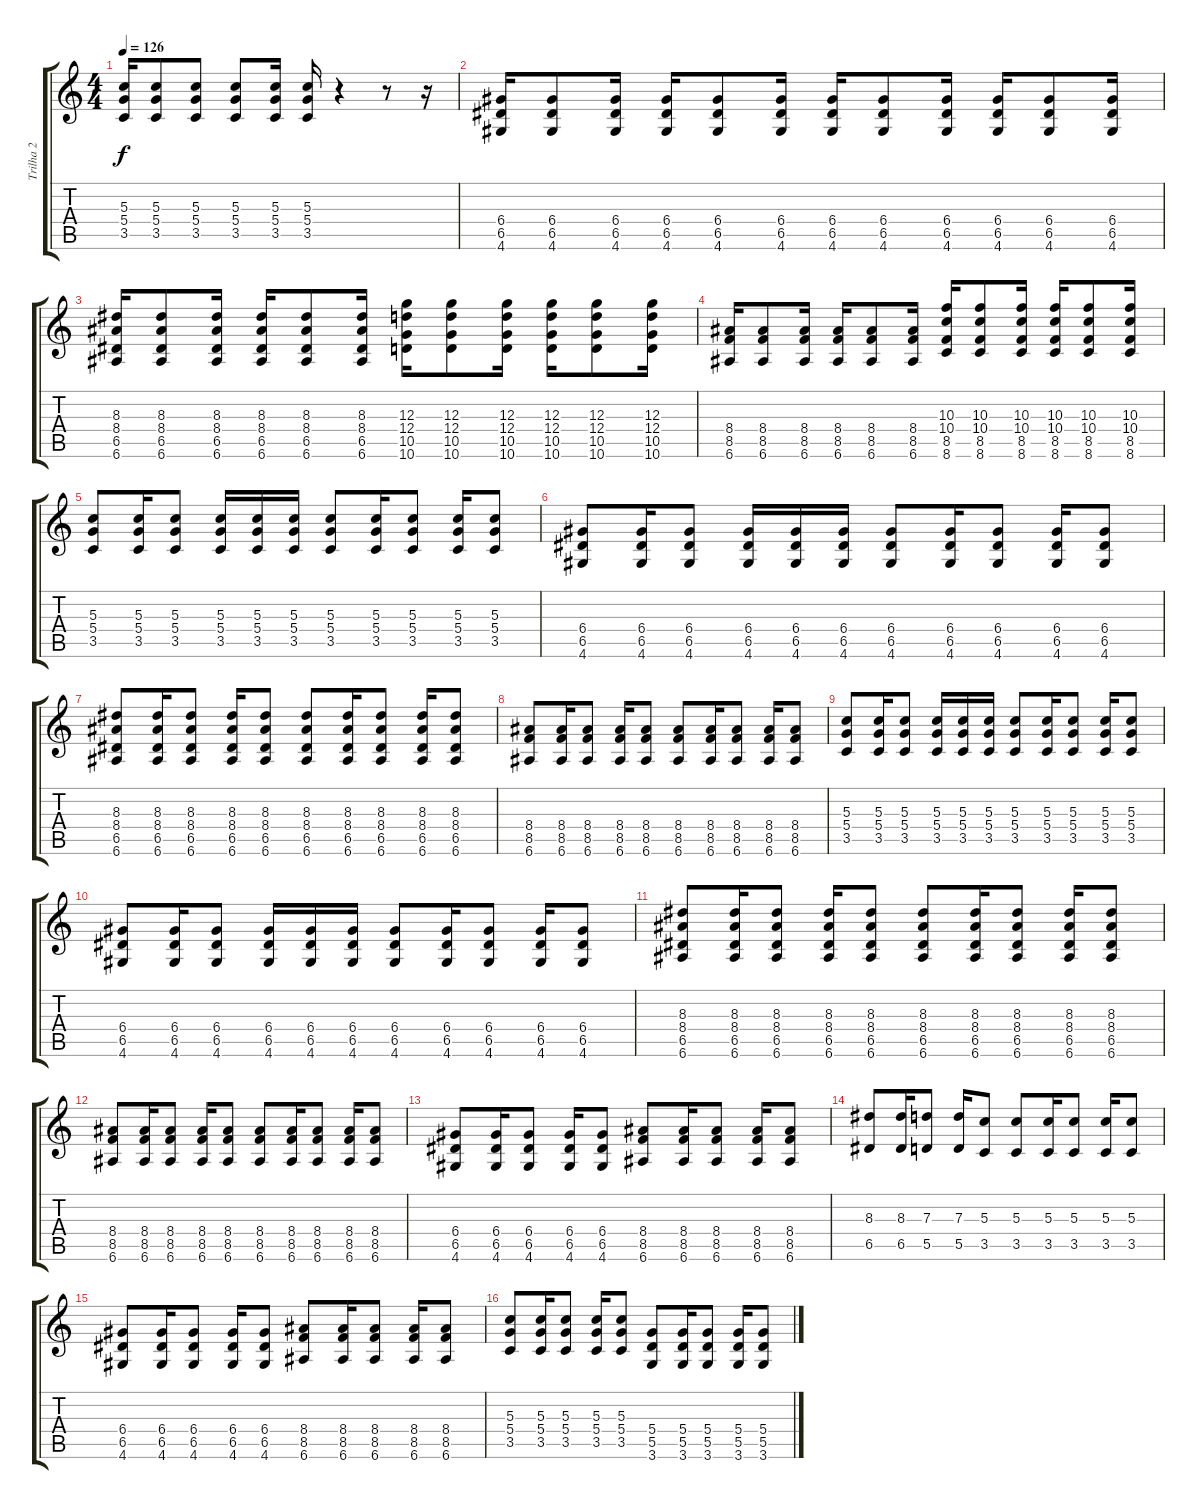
\track ("Trilha 2" "Trilha 2") {instrument distortionguitar}
\staff {score tabs}
\tuning (E4 B3 G3 D3 A2 E2) {hide}
\ts (4 4)
\tempo 126
\clef g2
\ks c
(5.3 5.4 3.5).16{dy f} (5.3 5.4 3.5).8 (5.3 5.4 3.5).8 (5.3 5.4 3.5).8 (5.3 5.4 3.5).16 (5.3 5.4 3.5).16 r.4 r.8 r.16 |
(6.4 6.5 4.6).16 (6.4 6.5 4.6).8 (6.4 6.5 4.6).16 (6.4 6.5 4.6).16 (6.4 6.5 4.6).8 (6.4 6.5 4.6).16 (6.4 6.5 4.6).16 (6.4 6.5 4.6).8 (6.4 6.5 4.6).16 (6.4 6.5 4.6).16 (6.4 6.5 4.6).8 (6.4 6.5 4.6).16 |
(8.3 8.4 6.5 6.6).16 (8.3 8.4 6.5 6.6).8 (8.3 8.4 6.5 6.6).16 (8.3 8.4 6.5 6.6).16 (8.3 8.4 6.5 6.6).8 (8.3 8.4 6.5 6.6).16 (12.3 12.4 10.5 10.6).16 (12.3 12.4 10.5 10.6).8 (12.3 12.4 10.5 10.6).16 (12.3 12.4 10.5 10.6).16 (12.3 12.4 10.5 10.6).8 (12.3 12.4 10.5 10.6).16 |
(8.4 8.5 6.6).16 (8.4 8.5 6.6).8 (8.4 8.5 6.6).16 (8.4 8.5 6.6).16 (8.4 8.5 6.6).8 (8.4 8.5 6.6).16 (10.3 10.4 8.5 8.6).16 (10.3 10.4 8.5 8.6).8 (10.3 10.4 8.5 8.6).16 (10.3 10.4 8.5 8.6).16 (10.3 10.4 8.5 8.6).8 (10.3 10.4 8.5 8.6).16 |
\section ("" "")
(5.3 5.4 3.5).8 (5.3 5.4 3.5).16 (5.3 5.4 3.5).8 (5.3 5.4 3.5).16 (5.3 5.4 3.5).16 (5.3 5.4 3.5).16 (5.3 5.4 3.5).8 (5.3 5.4 3.5).16 (5.3 5.4 3.5).8 (5.3 5.4 3.5).16 (5.3 5.4 3.5).8 |
(6.4 6.5 4.6).8 (6.4 6.5 4.6).16 (6.4 6.5 4.6).8 (6.4 6.5 4.6).16 (6.4 6.5 4.6).16 (6.4 6.5 4.6).16 (6.4 6.5 4.6).8 (6.4 6.5 4.6).16 (6.4 6.5 4.6).8 (6.4 6.5 4.6).16 (6.4 6.5 4.6).8 |
(8.3 8.4 6.5 6.6).8 (8.3 8.4 6.5 6.6).16 (8.3 8.4 6.5 6.6).8 (8.3 8.4 6.5 6.6).16 (8.3 8.4 6.5 6.6).8 (8.3 8.4 6.5 6.6).8 (8.3 8.4 6.5 6.6).16 (8.3 8.4 6.5 6.6).8 (8.3 8.4 6.5 6.6).16 (8.3 8.4 6.5 6.6).8 |
(8.4 8.5 6.6).8 (8.4 8.5 6.6).16 (8.4 8.5 6.6).8 (8.4 8.5 6.6).16 (8.4 8.5 6.6).8 (8.4 8.5 6.6).8 (8.4 8.5 6.6).16 (8.4 8.5 6.6).8 (8.4 8.5 6.6).16 (8.4 8.5 6.6).8 |
(5.3 5.4 3.5).8 (5.3 5.4 3.5).16 (5.3 5.4 3.5).8 (5.3 5.4 3.5).16 (5.3 5.4 3.5).16 (5.3 5.4 3.5).16 (5.3 5.4 3.5).8 (5.3 5.4 3.5).16 (5.3 5.4 3.5).8 (5.3 5.4 3.5).16 (5.3 5.4 3.5).8 |
(6.4 6.5 4.6).8 (6.4 6.5 4.6).16 (6.4 6.5 4.6).8 (6.4 6.5 4.6).16 (6.4 6.5 4.6).16 (6.4 6.5 4.6).16 (6.4 6.5 4.6).8 (6.4 6.5 4.6).16 (6.4 6.5 4.6).8 (6.4 6.5 4.6).16 (6.4 6.5 4.6).8 |
(8.3 8.4 6.5 6.6).8 (8.3 8.4 6.5 6.6).16 (8.3 8.4 6.5 6.6).8 (8.3 8.4 6.5 6.6).16 (8.3 8.4 6.5 6.6).8 (8.3 8.4 6.5 6.6).8 (8.3 8.4 6.5 6.6).16 (8.3 8.4 6.5 6.6).8 (8.3 8.4 6.5 6.6).16 (8.3 8.4 6.5 6.6).8 |
(8.4 8.5 6.6).8 (8.4 8.5 6.6).16 (8.4 8.5 6.6).8 (8.4 8.5 6.6).16 (8.4 8.5 6.6).8 (8.4 8.5 6.6).8 (8.4 8.5 6.6).16 (8.4 8.5 6.6).8 (8.4 8.5 6.6).16 (8.4 8.5 6.6).8 |
\section ("" "")
(6.4 6.5 4.6).8 (6.4 6.5 4.6).16 (6.4 6.5 4.6).8 (6.4 6.5 4.6).16 (6.4 6.5 4.6).8 (8.4 8.5 6.6).8 (8.4 8.5 6.6).16 (8.4 8.5 6.6).8 (8.4 8.5 6.6).16 (8.4 8.5 6.6).8 |
(8.3 6.5).8 (8.3 6.5).16 (7.3 5.5).8 (7.3 5.5).16 (5.3 3.5).8 (5.3 3.5).8 (5.3 3.5).16 (5.3 3.5).8 (5.3 3.5).16 (5.3 3.5).8 |
(6.4 6.5 4.6).8 (6.4 6.5 4.6).16 (6.4 6.5 4.6).8 (6.4 6.5 4.6).16 (6.4 6.5 4.6).8 (8.4 8.5 6.6).8 (8.4 8.5 6.6).16 (8.4 8.5 6.6).8 (8.4 8.5 6.6).16 (8.4 8.5 6.6).8 |
(5.3 5.4 3.5).8 (5.3 5.4 3.5).16 (5.3 5.4 3.5).8 (5.3 5.4 3.5).16 (5.3 5.4 3.5).8 (5.4 5.5 3.6).8 (5.4 5.5 3.6).16 (5.4 5.5 3.6).8 (5.4 5.5 3.6).16 (5.4 5.5 3.6).8
